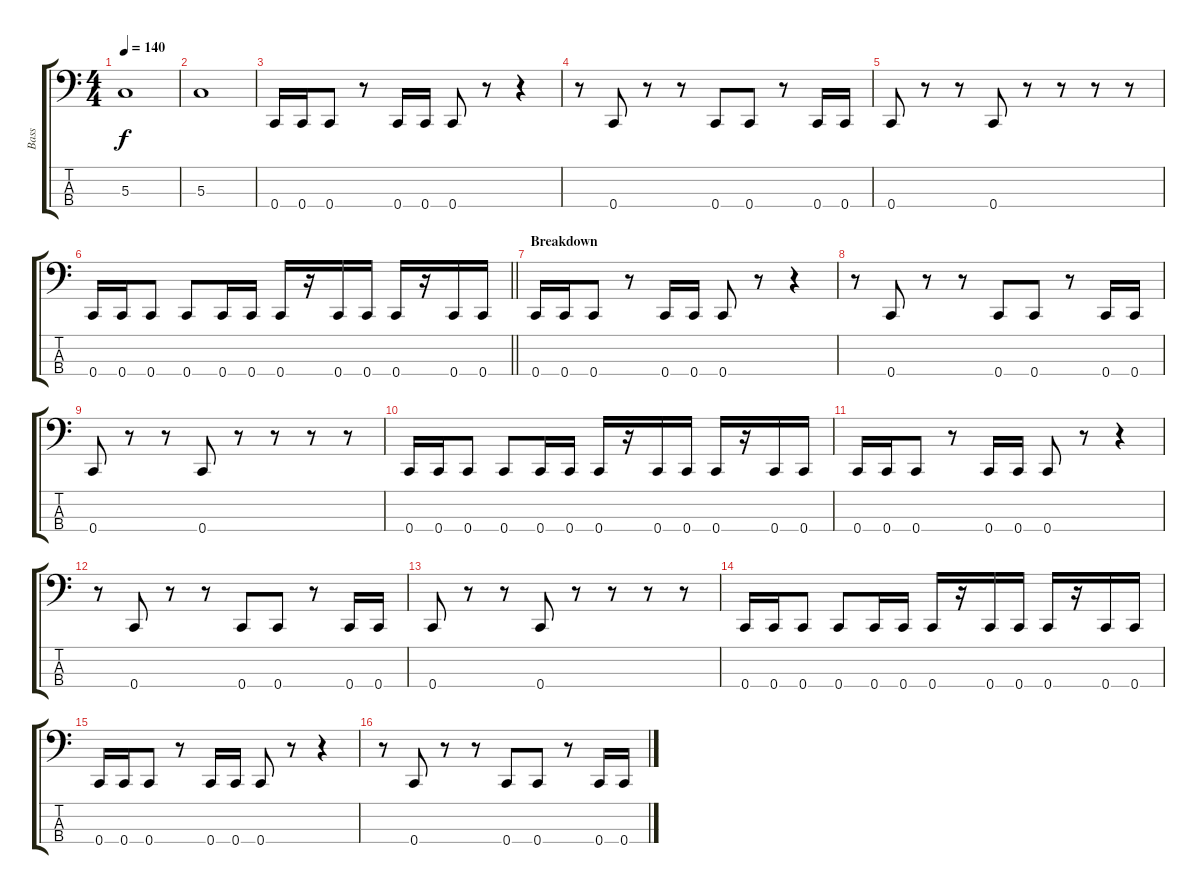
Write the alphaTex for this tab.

\track ("Bass" "Bass") {instrument electricbasspick}
\staff {score tabs}
\tuning (F2 C2 G1 C1) {hide}
\ts (4 4)
\tempo 140
\clef f4
\ks c
5.3.1{dy f} |
5.3.1 |
0.4.16 0.4.16 0.4.8 r.8 0.4.16 0.4.16 0.4.8 r.8 r.4 |
r.8 0.4.8 r.8 r.8 0.4.8 0.4.8 r.8 0.4.16 0.4.16 |
0.4.8 r.8 r.8 0.4.8 r.8 r.8 r.8 r.8 |
\barLineRight lightlight
0.4.16 0.4.16 0.4.8 0.4.8 0.4.16 0.4.16 0.4.16 r.16 0.4.16 0.4.16 0.4.16 r.16 0.4.16 0.4.16 |
\section ("" "Breakdown")
0.4.16 0.4.16 0.4.8 r.8 0.4.16 0.4.16 0.4.8 r.8 r.4 |
r.8 0.4.8 r.8 r.8 0.4.8 0.4.8 r.8 0.4.16 0.4.16 |
0.4.8 r.8 r.8 0.4.8 r.8 r.8 r.8 r.8 |
0.4.16 0.4.16 0.4.8 0.4.8 0.4.16 0.4.16 0.4.16 r.16 0.4.16 0.4.16 0.4.16 r.16 0.4.16 0.4.16 |
0.4.16 0.4.16 0.4.8 r.8 0.4.16 0.4.16 0.4.8 r.8 r.4 |
r.8 0.4.8 r.8 r.8 0.4.8 0.4.8 r.8 0.4.16 0.4.16 |
0.4.8 r.8 r.8 0.4.8 r.8 r.8 r.8 r.8 |
0.4.16 0.4.16 0.4.8 0.4.8 0.4.16 0.4.16 0.4.16 r.16 0.4.16 0.4.16 0.4.16 r.16 0.4.16 0.4.16 |
0.4.16 0.4.16 0.4.8 r.8 0.4.16 0.4.16 0.4.8 r.8 r.4 |
r.8 0.4.8 r.8 r.8 0.4.8 0.4.8 r.8 0.4.16 0.4.16
